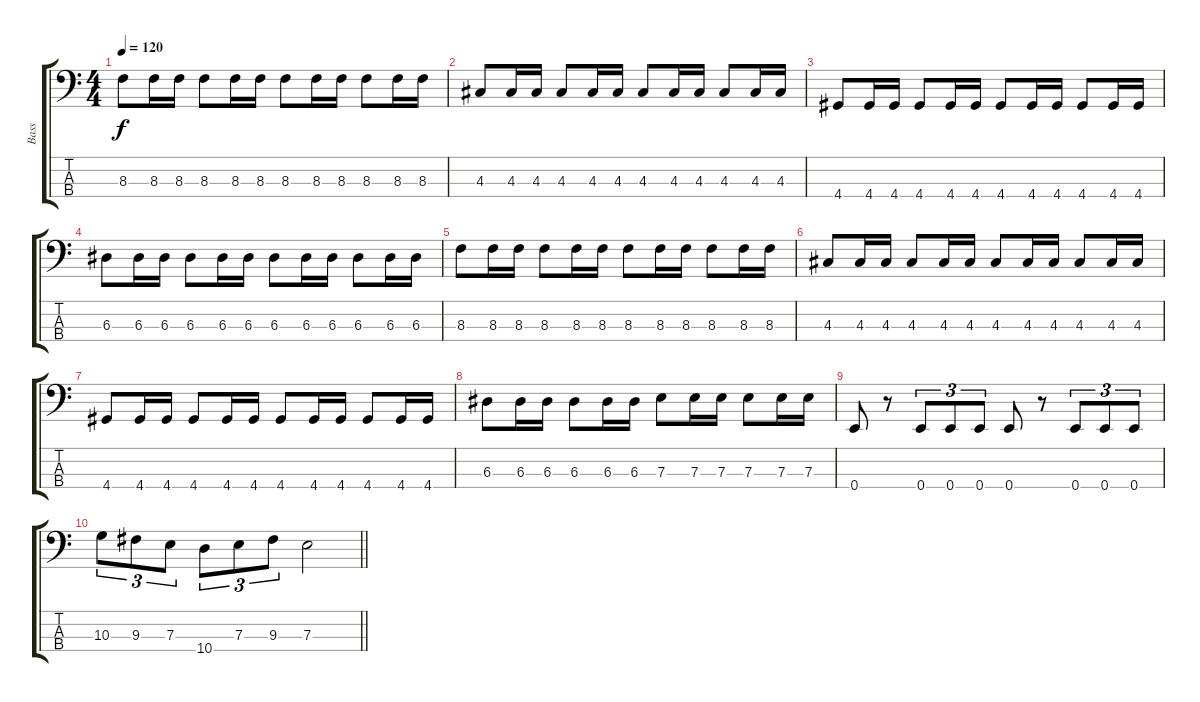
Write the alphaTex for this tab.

\track ("Bass" "Bass") {instrument electricbassfinger}
\staff {score tabs}
\tuning (G2 D2 A1 E1) {hide}
\ts (4 4)
\tempo 120
\clef f4
\ks c
8.3.8{dy f} 8.3.16 8.3.16 8.3.8 8.3.16 8.3.16 8.3.8 8.3.16 8.3.16 8.3.8 8.3.16 8.3.16 |
4.3.8 4.3.16 4.3.16 4.3.8 4.3.16 4.3.16 4.3.8 4.3.16 4.3.16 4.3.8 4.3.16 4.3.16 |
4.4.8 4.4.16 4.4.16 4.4.8 4.4.16 4.4.16 4.4.8 4.4.16 4.4.16 4.4.8 4.4.16 4.4.16 |
6.3.8 6.3.16 6.3.16 6.3.8 6.3.16 6.3.16 6.3.8 6.3.16 6.3.16 6.3.8 6.3.16 6.3.16 |
8.3.8 8.3.16 8.3.16 8.3.8 8.3.16 8.3.16 8.3.8 8.3.16 8.3.16 8.3.8 8.3.16 8.3.16 |
4.3.8 4.3.16 4.3.16 4.3.8 4.3.16 4.3.16 4.3.8 4.3.16 4.3.16 4.3.8 4.3.16 4.3.16 |
4.4.8 4.4.16 4.4.16 4.4.8 4.4.16 4.4.16 4.4.8 4.4.16 4.4.16 4.4.8 4.4.16 4.4.16 |
6.3.8 6.3.16 6.3.16 6.3.8 6.3.16 6.3.16 7.3.8 7.3.16 7.3.16 7.3.8 7.3.16 7.3.16 |
0.4.8 r.8 0.4.8{tu (3 2)} 0.4.8{tu (3 2)} 0.4.8{tu (3 2)} 0.4.8 r.8 0.4.8{tu (3 2)} 0.4.8{tu (3 2)} 0.4.8{tu (3 2)} |
\barLineRight lightlight
10.3.8{tu (3 2)} 9.3.8{tu (3 2)} 7.3.8{tu (3 2)} 10.4.8{tu (3 2)} 7.3.8{tu (3 2)} 9.3.8{tu (3 2)} 7.3.2
